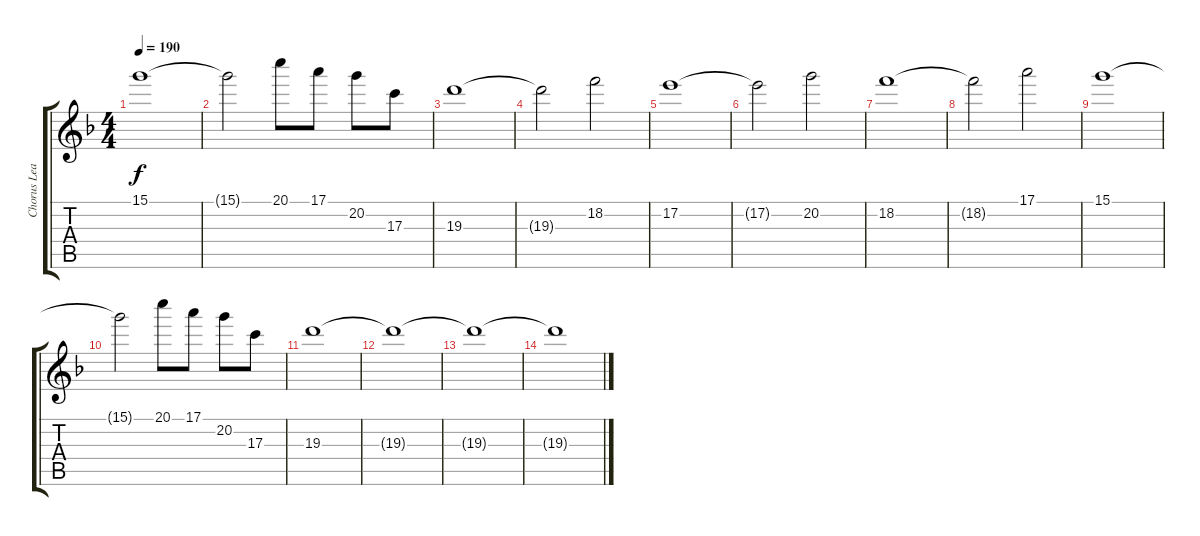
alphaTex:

\track ("Chorus Lead (Chris)" "Chorus Lea") {instrument overdrivenguitar}
\staff {score tabs}
\tuning (E4 B3 G3 D3 A2 D2) {hide}
\ts (4 4)
\tempo 190
\clef g2
\ks dminor
15.1.1{dy f} |
15.1{t}.2 20.1.8 17.1.8 20.2.8 17.3.8 |
19.3.1 |
19.3{t}.2 18.2.2 |
17.2.1 |
17.2{t}.2 20.2.2 |
18.2.1 |
18.2{t}.2 17.1.2 |
15.1.1 |
15.1{t}.2 20.1.8 17.1.8 20.2.8 17.3.8 |
19.3.1{volume 0} |
19.3{t}.1 |
19.3{t}.1 |
19.3{t}.1
